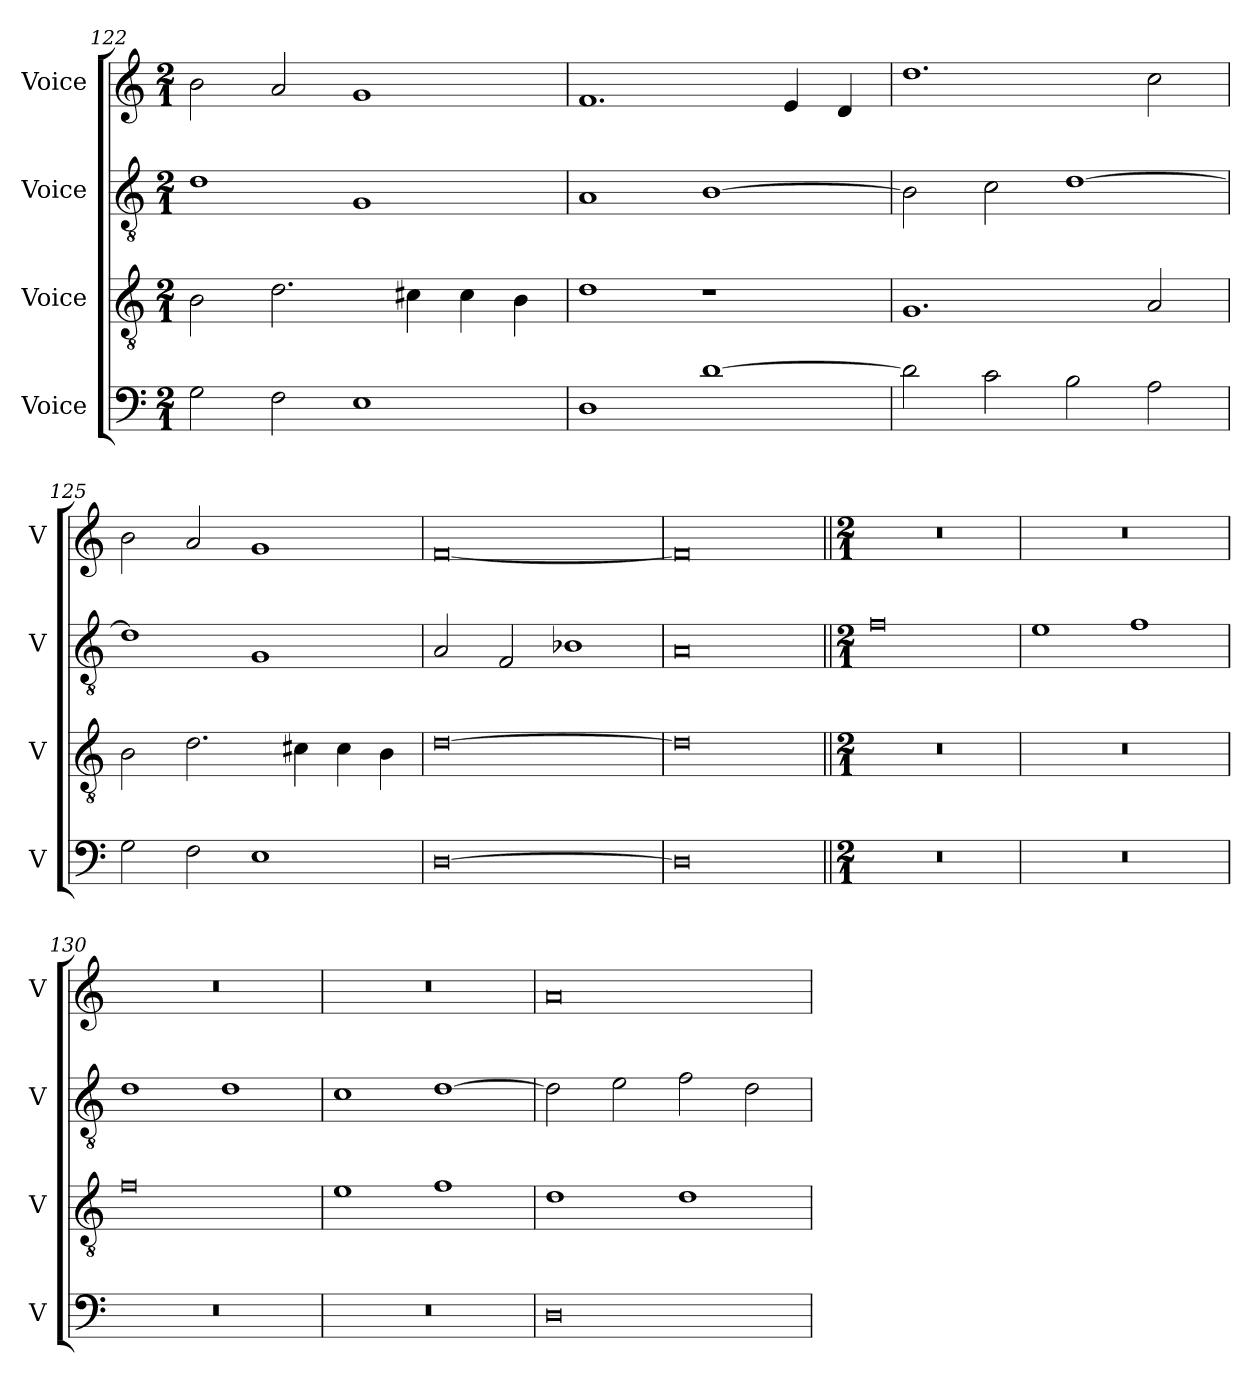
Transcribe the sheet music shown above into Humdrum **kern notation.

**kern	**kern	**kern	**kern
*part4	*part3	*part2	*part1
*staff4	*staff3	*staff2	*staff1
*I"Voice	*I"Voice	*I"Voice	*I"Voice
*I'V	*I'V	*I'V	*I'V
*clefF4	*clefGv2	*clefGv2	*clefG2
*k[]	*k[]	*k[]	*k[]
*M2/1	*M2/1	*M2/1	*M2/1
=122	=122	=122	=122
2G\	2B\	1d	2b\
2F\	2.d\	.	2a/
1E	.	1G	1g
.	4c#X\	.	.
.	4c#\	.	.
.	4B\	.	.
!!LO:PB:g=z
=123	=123	=123	=123
1D	1d	1A	1.f
[1d	1r	[1B	.
.	.	.	4e/
.	.	.	4d/
=124	=124	=124	=124
2d\]	1.G	2B\]	1.dd
2c\	.	2c\	.
2B\	.	[1d	.
2A\	2A/	.	2cc\
=125	=125	=125	=125
2G\	2B\	1d]	2b\
2F\	2.d\	.	2a/
1E	.	1G	1g
.	4c#X\	.	.
.	4c#\	.	.
.	4B\	.	.
=126	=126	=126	=126
[0D	[0d	2A/	[0f
.	.	2F/	.
.	.	1B-X	.
=127	=127	=127	=127
0D]	0d]	0A	0f]
=128||	=128||	=128||	=128||
*M2/1	*M2/1	*M2/1	*M2/1
0r	0r	0f	0r
=129	=129	=129	=129
0r	0r	1e	0r
.	.	1f	.
=130	=130	=130	=130
0r	0f	1d	0r
.	.	1d	.
=131	=131	=131	=131
0r	1e	1c	0r
.	1f	[1d	.
!!LO:LB:g=z
=132	=132	=132	=132
0D	1d	2d\]	0a
.	.	2e\	.
.	1d	2f\	.
.	.	2d\	.
=	=	=	=
*-	*-	*-	*-
